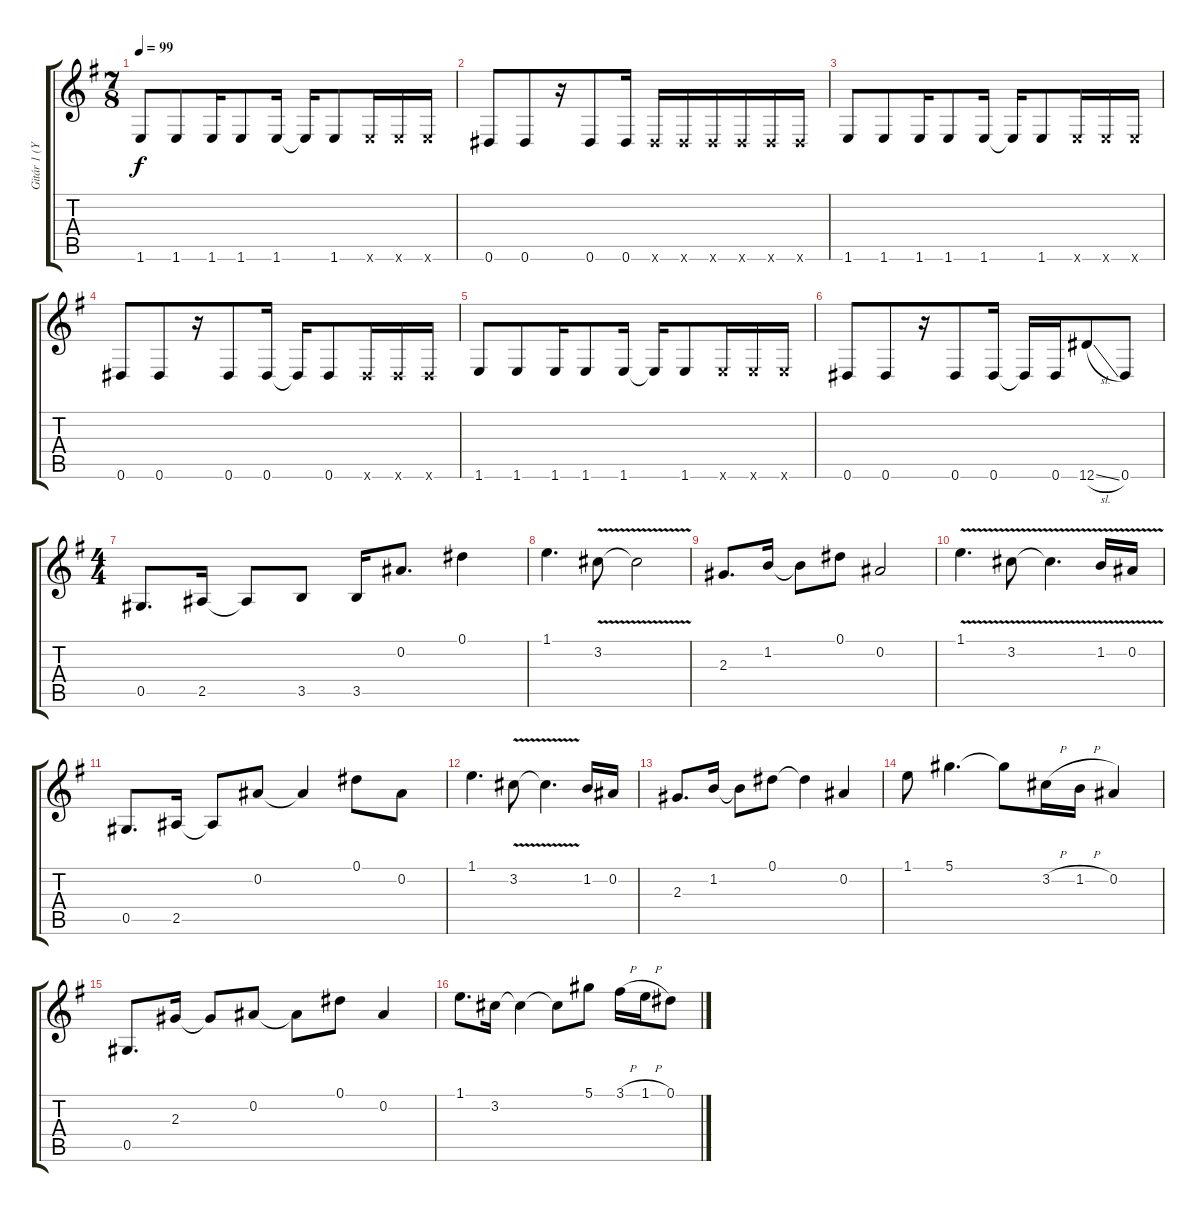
\track ("Gitár 1 (Yngwie Malmsteen)" "Gitár 1 (Y") {instrument distortionguitar}
\staff {score tabs}
\tuning (Eb4 Bb3 Gb3 Db3 Ab2 Eb2) {hide}
\ts (7 8)
\tempo 99
\clef g2
\ks g
1.6.8{dy f beam merge} 1.6.8 1.6.16 1.6.8{beam merge} 1.6.16 1.6{t}.16 1.6.8{beam merge} 1.6{x}.16 1.6{x}.16 1.6{x}.16 |
0.6.8{beam merge} 0.6.8 r.16 0.6.8{beam merge} 0.6.16 0.6{x}.16 0.6{x}.16{beam merge} 0.6{x}.16 0.6{x}.16 0.6{x}.16 0.6{x}.16 |
1.6.8{beam merge} 1.6.8 1.6.16 1.6.8{beam merge} 1.6.16 1.6{t}.16 1.6.8{beam merge} 1.6{x}.16 1.6{x}.16 1.6{x}.16 |
0.6.8{beam merge} 0.6.8 r.16 0.6.8{beam merge} 0.6.16 0.6{t}.16 0.6.8{beam merge} 0.6{x}.16 0.6{x}.16 0.6{x}.16 |
1.6.8{beam merge} 1.6.8 1.6.16 1.6.8{beam merge} 1.6.16 1.6{t}.16 1.6.8{beam merge} 1.6{x}.16 1.6{x}.16 1.6{x}.16 |
0.6.8{beam merge} 0.6.8 r.16 0.6.8{beam merge} 0.6.16 0.6{t}.16 0.6.16 12.6{sl}.8 0.6.8 |
\ts (4 4)
0.5.8{d} 2.5.16 2.5{t}.8 3.5.8 3.5.16 0.2.8{d} 0.1.4 |
1.1.4{d} 3.2{v}.8 3.2{t}.2 |
2.3.8{d} 1.2.16 1.2{t}.8 0.1.8 0.2.2 |
1.1{v}.4{d} 3.2{v}.8 3.2{t}.4{d} 1.2{v}.16 0.2{v}.16 |
0.5.8{d} 2.5.16 2.5{t}.8 0.2.8 0.2{t}.4 0.1.8 0.2.8 |
1.1.4{d} 3.2{v}.8 3.2{t}.4{d} 1.2.16 0.2.16 |
2.3.8{d} 1.2.16 1.2{t}.8 0.1.8 0.1{t}.4 0.2.4 |
1.1.8{volume 9} 5.1.4{d} 5.1{t}.8 3.2{h}.16 1.2{h}.16 0.2.4 |
0.5.8{d} 2.3.16 2.3{t}.8 0.2.8{beam split} 0.2{t}.8{beam merge} 0.1.8 0.2.4 |
1.1.8{d} 3.2.16 3.2{t}.4 3.2{t}.8 5.1.8 3.1{h}.16 1.1{h}.16 0.1.8
